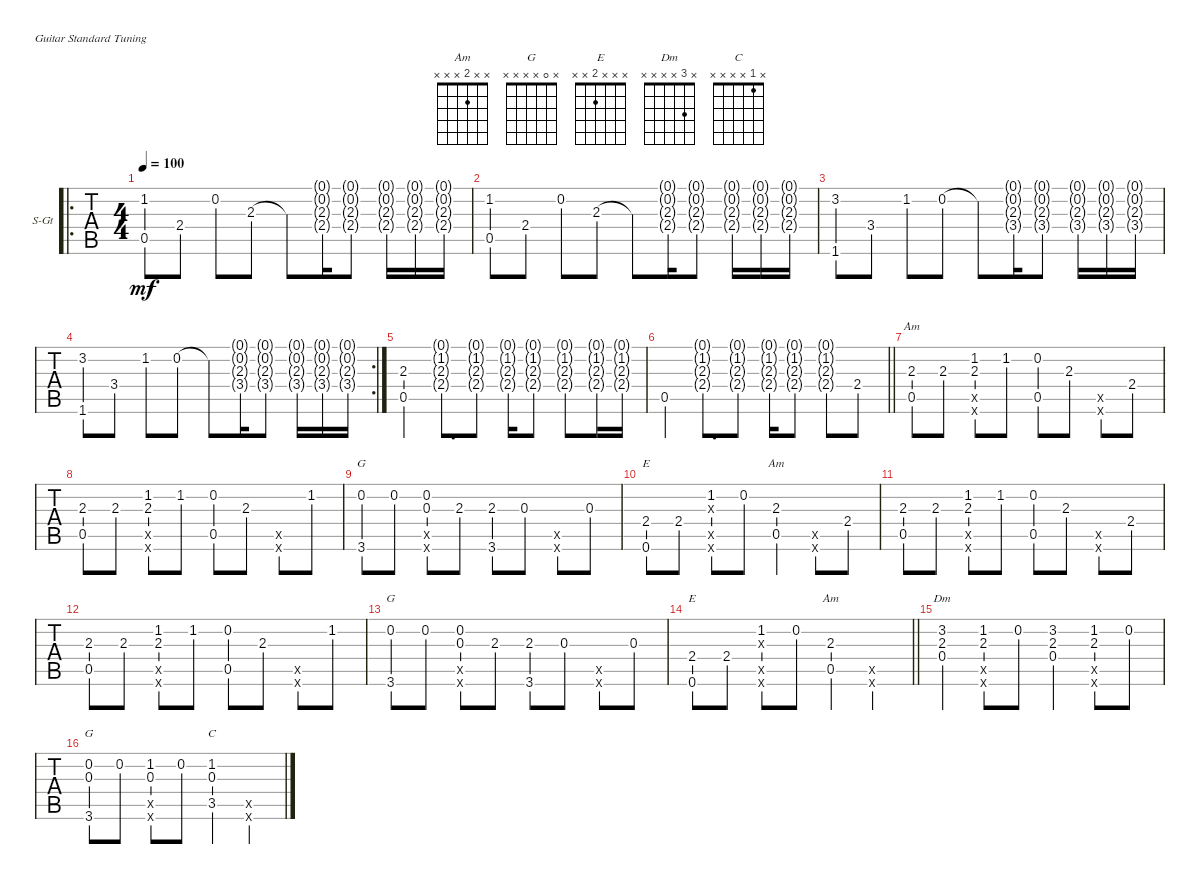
\bracketExtendMode groupsimilarinstruments
\firstSystemTrackNameOrientation horizontal
\otherSystemsTrackNameOrientation horizontal
\track ("music.kaminari.info" "S-Gt") {instrument acousticguitarsteel}
\staff {tabs}
\tuning (E4 B3 G3 D3 A2 E2)
\chord ("Am" x x 2 x x x)
\chord ("G" x 0 x x x x)
\chord ("E" x x x 2 x x)
\chord ("Dm" x 3 x x x x)
\chord ("C" x 1 x x x x)
\ro
\ts (4 4)
\tempo 100
\clef g2
\ks c
(1.2 0.5).8{dy mf instrument acousticguitarsteel} 2.4.8 0.2.8 2.3.8 2.3{t}.8 (0.1{g} 0.2{g} 2.3{g} 2.4{g}).16 (0.1{g} 0.2{g} 2.3{g} 2.4{g}).8 (0.1{g} 0.2{g} 2.3{g} 2.4{g}).16 (0.1{g} 0.2{g} 2.3{g} 2.4{g}).16 (0.1{g} 0.2{g} 2.3{g} 2.4{g}).16 |
(1.2 0.5).8 2.4.8 0.2.8 2.3.8 2.3{t}.8 (0.1{g} 0.2{g} 2.3{g} 2.4{g}).16 (0.1{g} 0.2{g} 2.3{g} 2.4{g}).8 (0.1{g} 0.2{g} 2.3{g} 2.4{g}).16 (0.1{g} 0.2{g} 2.3{g} 2.4{g}).16 (0.1{g} 0.2{g} 2.3{g} 2.4{g}).16 |
(3.2 1.6).8 3.4.8 1.2.8 0.2.8 0.2{t}.8 (0.1{g} 0.2{g} 2.3{g} 3.4{g}).16 (0.1{g} 0.2{g} 2.3{g} 3.4{g}).8 (0.1{g} 0.2{g} 2.3{g} 3.4{g}).16 (0.1{g} 0.2{g} 2.3{g} 3.4{g}).16 (0.1{g} 0.2{g} 2.3{g} 3.4{g}).16 |
\rc 2
(3.2 1.6).8 3.4.8 1.2.8 0.2.8 0.2{t}.8 (0.1{g} 0.2{g} 2.3{g} 3.4{g}).16 (0.1{g} 0.2{g} 2.3{g} 3.4{g}).8 (0.1{g} 0.2{g} 2.3{g} 3.4{g}).16 (0.1{g} 0.2{g} 2.3{g} 3.4{g}).16 (0.1{g} 0.2{g} 2.3{g} 3.4{g}).16 |
(2.3 0.5).4 (0.1{g} 1.2{g} 2.3{g} 2.4{g}).8{d} (0.1{g} 1.2{g} 2.3{g} 2.4{g}).8 (0.1{g} 1.2{g} 2.3{g} 2.4{g}).16 (0.1{g} 1.2{g} 2.3{g} 2.4{g}).8 (0.1{g} 1.2{g} 2.3{g} 2.4{g}).8 (0.1{g} 1.2{g} 2.3{g} 2.4{g}).16 (0.1{g} 1.2{g} 2.3{g} 2.4{g}).16 |
\barLineRight lightlight
0.5.4 (0.1{g} 1.2{g} 2.3{g} 2.4{g}).8{d} (0.1{g} 1.2{g} 2.3{g} 2.4{g}).8 (0.1{g} 1.2{g} 2.3{g} 2.4{g}).16 (0.1{g} 1.2{g} 2.3{g} 2.4{g}).8 (0.1{g} 1.2{g} 2.3{g} 2.4{g}).8 2.4.8 |
(2.3 0.5).8{ch "Am"} 2.3.8 (1.2 0.5{x} 0.6{x} 2.3).8 1.2.8 (0.2 0.5).8 2.3.8 (0.5{x} 0.6{x}).8 2.4.8 |
(2.3 0.5).8 2.3.8 (1.2 2.3 0.5{x} 0.6{x}).8 1.2.8 (0.2 0.5).8 2.3.8 (0.5{x} 0.6{x}).8 1.2.8 |
(0.2 3.6).8{ch "G"} 0.2.8 (0.2 0.3 0.5{x} 0.6{x}).8 2.3.8 (2.3 3.6).8 0.3.8 (0.6{x} 0.5{x}).8 0.3.8 |
(2.4 0.6).8{ch "E"} 2.4.8 (1.2 0.6{x} 0.5{x} 0.3{x}).8 0.2.8 (2.3 0.5).4{ch "Am"} (0.5{x} 0.6{x}).8 2.4.8 |
(2.3 0.5).8 2.3.8 (1.2 0.5{x} 0.6{x} 2.3).8 1.2.8 (0.2 0.5).8 2.3.8 (0.5{x} 0.6{x}).8 2.4.8 |
(2.3 0.5).8 2.3.8 (1.2 2.3 0.5{x} 0.6{x}).8 1.2.8 (0.2 0.5).8 2.3.8 (0.5{x} 0.6{x}).8 1.2.8 |
(0.2 3.6).8{ch "G"} 0.2.8 (0.2 0.3 0.5{x} 0.6{x}).8 2.3.8 (2.3 3.6).8 0.3.8 (0.6{x} 0.5{x}).8 0.3.8 |
\barLineRight lightlight
(2.4 0.6).8{ch "E"} 2.4.8 (1.2 0.6{x} 0.5{x} 0.3{x}).8 0.2.8 (2.3 0.5).4{ch "Am"} (0.5{x} 0.6{x}).4 |
(3.2 0.4 2.3).4{ch "Dm"} (1.2 2.3 0.5{x} 0.6{x}).8 0.2.8 (3.2 0.4 2.3).4 (1.2 0.5{x} 0.6{x} 2.3).8 0.2.8 |
(0.2 3.6 0.3).8{ch "G"} 0.2.8 (1.2 0.3 0.5{x} 0.6{x}).8 0.2.8 (1.2 0.3 3.5).4{ch "C"} (0.5{x} 0.6{x}).4
